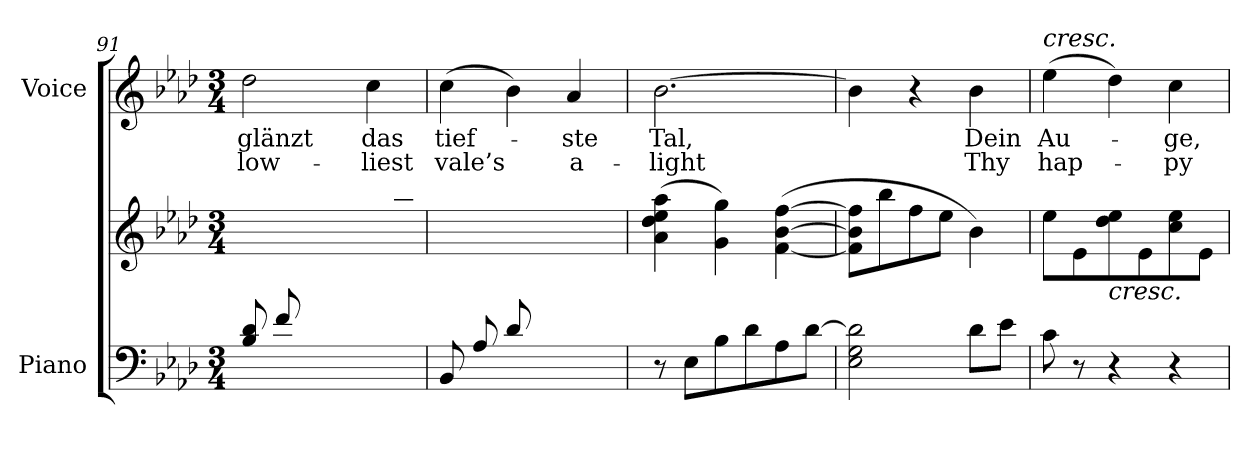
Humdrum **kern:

**kern	**kern	**kern	**text	**text
*part2	*part2	*part1	*part1	*part1
*staff3	*staff2	*staff1	*staff1	*staff1
*I"Piano	*	*I"Voice	*	*
*I'Pno	*	*	*	*
*clefF4	*clefG2	*clefG2	*	*
*k[b-e-a-d-]	*k[b-e-a-d-]	*k[b-e-a-d-]	*	*
*M3/4	*M3/4	*M3/4	*	*
=91	=91	=91	=91	=91
*^	*	*	*	*
(8B-/ 8d-/L	2.ryy	4ryy	2dd-\	glänzt	low-
8f/	.	.	.	.	.
2ryy	.	8a-\	.	.	.
.	.	8dd-\	.	.	.
.	.	8ff\	4cc\	das	-liest
.	.	8aa-\J)	.	.	.
=92	=92	=92	=92	=92	=92
(8BB-/L	2.ryy	4.ryy	(4cc\	tief-	vale’s
8A-/	.	.	.	.	.
8d-/	.	.	4b-\)	.	.
4.ryy	.	8f\	.	.	.
.	.	8a-\	4a-/	-ste	a-
.	.	8ff\J)	.	.	.
*v	*v	*	*	*	*
=93	=93	=93	=93	=93
8r	(4a-\ 4dd-\ 4ee-\ 4aa-\	[2.b-\	Tal,	-light
8E-\L	.	.	.	.
8B-\	4g\ 4gg\)	.	.	.
8d-\	.	.	.	.
8A-\	([4f\ [4b-\ [4ff\	.	.	.
[8d-\J	.	.	.	.
=94	=94	=94	=94	=94
2E-\ 2G\ 2d-\]	8f\] 8b-\] 8ff\]L	4b-\]	.	.
.	8bb-\	.	.	.
.	8ff\	4r	.	.
.	8ee-\J	.	.	.
8d-\L	4b-\)	4b-\	Dein	Thy
8e-\J	.	.	.	.
=95	=95	=95	=95	=95
!	!	!LO:TX:a:i:t=cresc.	!	!
8c\	8ee-\L	(4ee-\	Au-	hap-
8r	8e-\	.	.	.
!	!LO:TX:b:i:t=cresc.	!	!	!
4r	8dd-\ 8ee-\	4dd-\)	.	.
.	8e-\	.	.	.
4r	8cc\ 8ee-\	4cc\	-ge,	-py
.	8e-\J	.	.	.
=	=	=	=	=
*-	*-	*-	*-	*-
